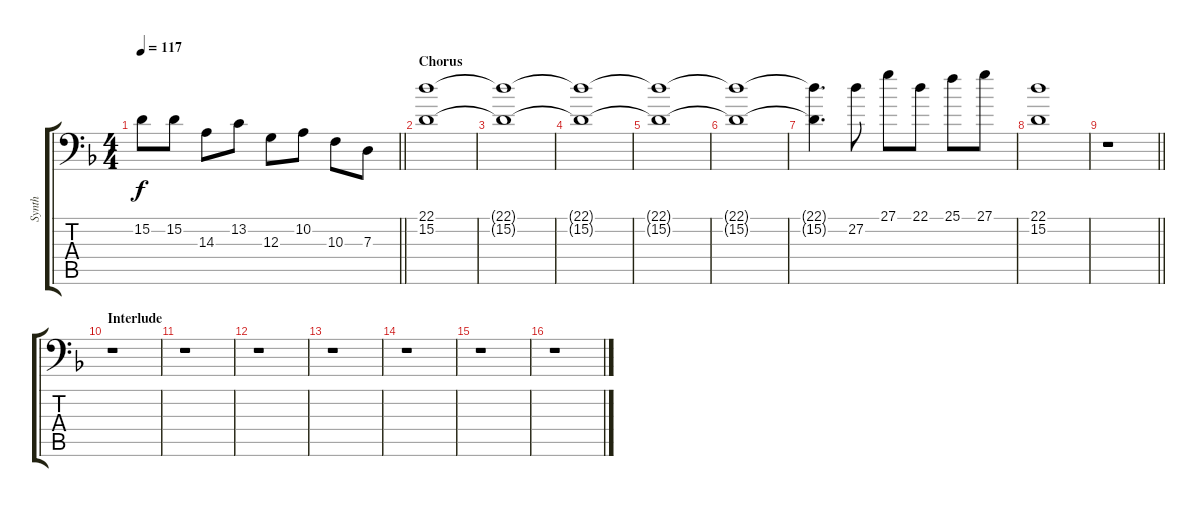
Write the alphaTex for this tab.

\track ("Synth" "Synth") {instrument lead2sawtooth}
\staff {score tabs}
\tuning (E3 B2 G2 D2 A1 E1) {hide}
\ts (4 4)
\tempo 117
\clef f4
\barLineRight lightlight
\ks f
15.2{t}.8{dy f} 15.2.8 14.3.8 13.2.8 12.3.8 10.2.8 10.3.8 7.3.8 |
\section ("" "Chorus")
(22.1 15.2).1 |
(22.1{t} 15.2{t}).1 |
(22.1{t} 15.2{t}).1 |
(22.1{t} 15.2{t}).1 |
(22.1{t} 15.2{t}).1 |
(22.1{t} 15.2{t}).4{d} 27.2.8 27.1.8 22.1.8 25.1.8 27.1.8 |
(22.1 15.2).1 |
\barLineRight lightlight
r.1 |
\section ("" "Interlude")
r.1 |
r.1 |
r.1 |
r.1 |
r.1 |
r.1 |
r.1
